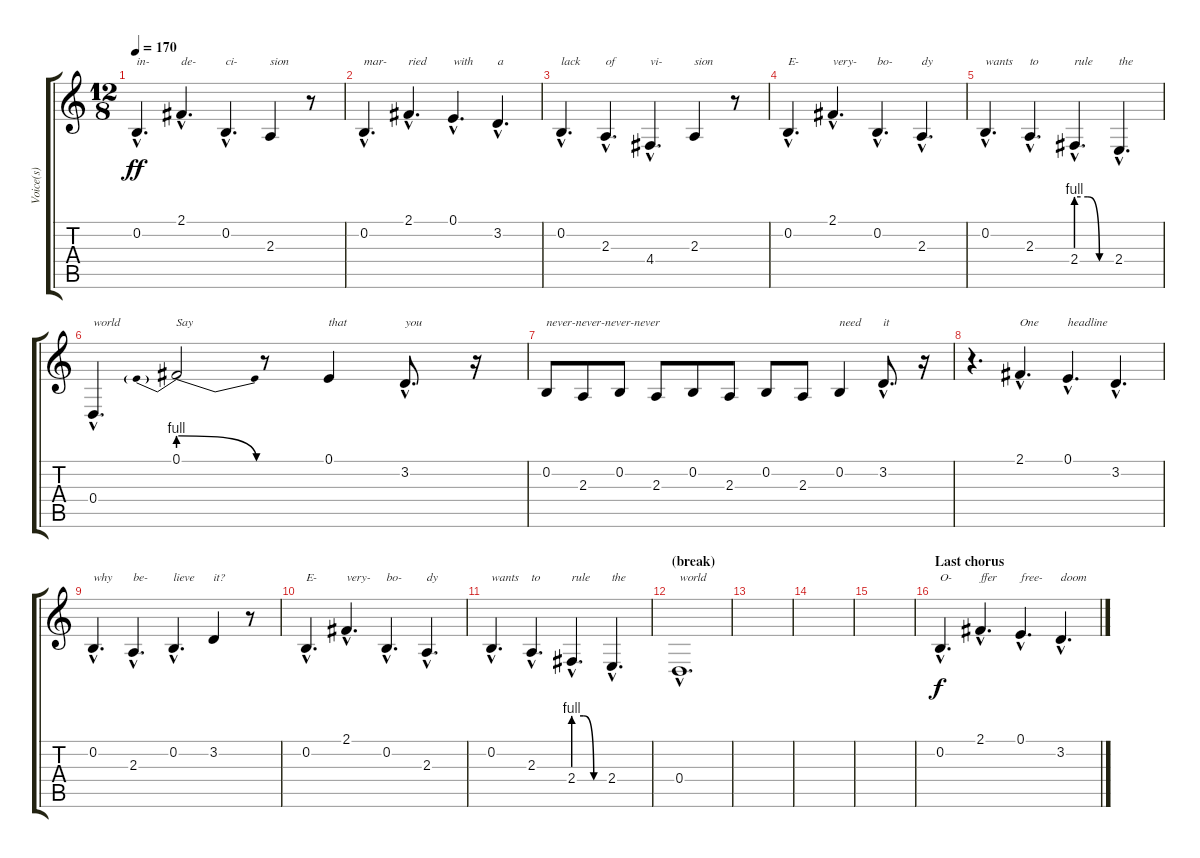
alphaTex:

\track ("Voice(s)" "Voice(s)") {instrument voiceoohs}
\staff {score tabs}
\tuning (E4 B3 G3 D3 A2 E2) {hide}
\ts (12 8)
\tempo 170
\clef g2
\ks c
0.2{hac}.4{d txt "in-" dy ff} 2.1{hac}.4{d txt "de-"} 0.2{hac}.4{d txt "ci-"} 2.3.4{txt "sion"} r.8 |
0.2{hac}.4{d txt "mar-"} 2.1{hac}.4{d txt "ried"} 0.1{hac}.4{d txt "with"} 3.2{hac}.4{d txt "a"} |
0.2{hac}.4{d txt "lack"} 2.3{hac}.4{d txt "of"} 4.4{hac}.4{d txt "vi-"} 2.3.4{txt "sion"} r.8 |
0.2{hac}.4{d txt "E-"} 2.1{hac}.4{d txt "very-"} 0.2{hac}.4{d txt "bo-"} 2.3{hac}.4{d txt "dy"} |
0.2{hac}.4{d txt "wants"} 2.3{hac}.4{d txt "to"} 2.4{be (custom 0 4 20 4 40 0 60 0) hac}.4{d txt "rule"} 2.4{hac}.4{d txt "the"} |
0.4{hac}.4{d txt "world"} 0.1{be (prebendrelease 0 4 60 0)}.2{txt "Say"} r.8 0.1.4{txt "that"} 3.2{hac}.8{d txt "you"} r.16 |
0.2.8{txt "never-never-never-never"} 2.3.8 0.2.8 2.3.8 0.2.8 2.3.8 0.2.8 2.3.8 0.2.4{txt "need"} 3.2{hac}.8{d txt "it"} r.16 |
r.4{d} 2.1{hac}.4{d txt "One"} 0.1{hac}.4{d txt "headline"} 3.2{hac}.4{d} |
0.2{hac}.4{d txt "why"} 2.3{hac}.4{d txt "be-"} 0.2{hac}.4{d txt "lieve"} 3.2.4{txt "it?"} r.8 |
0.2{hac}.4{d txt "E-"} 2.1{hac}.4{d txt "very-"} 0.2{hac}.4{d txt "bo-"} 2.3{hac}.4{d txt "dy"} |
0.2{hac}.4{d txt "wants"} 2.3{hac}.4{d txt "to"} 2.4{be (custom 0 4 20 4 40 0 60 0) hac}.4{d txt "rule"} 2.4{hac}.4{d txt "the"} |
\section ("" "(break)")
0.4{hac}.1{d txt "world"} |
|
|
|
\section ("" "Last chorus")
0.2{hac}.4{d txt "O-" dy f} 2.1{hac}.4{d txt "ffer"} 0.1{hac}.4{d txt "free-"} 3.2{hac}.4{d txt "doom"}
